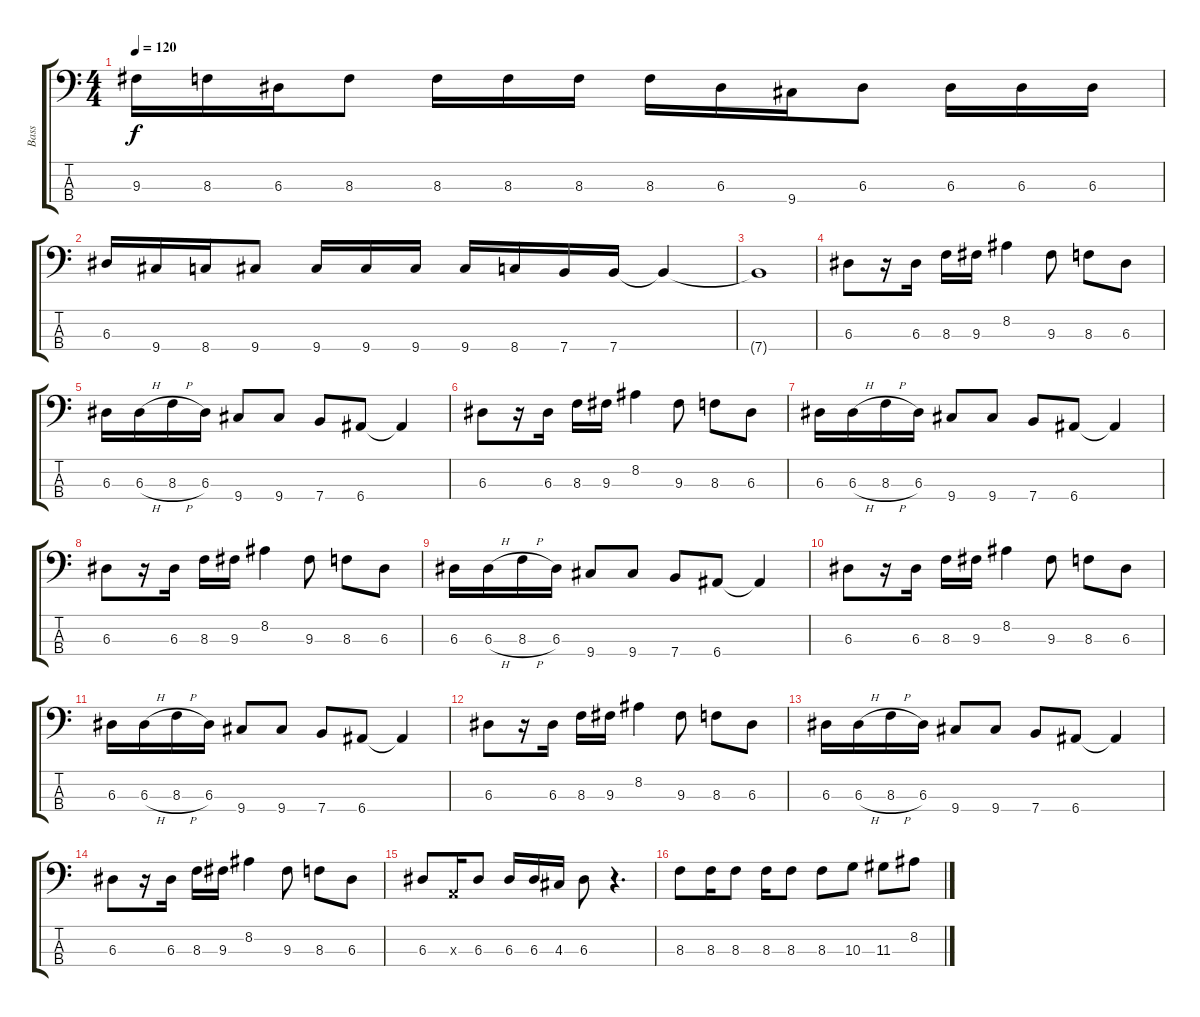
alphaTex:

\track ("Bass" "Bass") {instrument electricbassfinger}
\staff {score tabs}
\tuning (G2 D2 A1 E1) {hide}
\ts (4 4)
\tempo 120
\clef f4
\ks c
9.3.16{dy f} 8.3.16 6.3.16 8.3.8 8.3.16 8.3.16 8.3.16 8.3.16 6.3.16 9.4.16 6.3.8 6.3.16 6.3.16 6.3.16 |
6.3.16 9.4.16 8.4.16 9.4.8 9.4.16 9.4.16 9.4.16 9.4.16 8.4.16 7.4.16 7.4.16 7.4{t}.4 |
7.4{t}.1 |
6.3.8 r.16 6.3.16 8.3.16 9.3.16 8.2.4 9.3.8 8.3.8 6.3.8 |
6.3.16 6.3{h}.16 8.3{h}.16 6.3.16 9.4.8 9.4.8 7.4.8 6.4.8 6.4{t}.4 |
6.3.8 r.16 6.3.16 8.3.16 9.3.16 8.2.4 9.3.8 8.3.8 6.3.8 |
6.3.16 6.3{h}.16 8.3{h}.16 6.3.16 9.4.8 9.4.8 7.4.8 6.4.8 6.4{t}.4 |
6.3.8 r.16 6.3.16 8.3.16 9.3.16 8.2.4 9.3.8 8.3.8 6.3.8 |
6.3.16 6.3{h}.16 8.3{h}.16 6.3.16 9.4.8 9.4.8 7.4.8 6.4.8 6.4{t}.4 |
6.3.8 r.16 6.3.16 8.3.16 9.3.16 8.2.4 9.3.8 8.3.8 6.3.8 |
6.3.16 6.3{h}.16 8.3{h}.16 6.3.16 9.4.8 9.4.8 7.4.8 6.4.8 6.4{t}.4 |
6.3.8 r.16 6.3.16 8.3.16 9.3.16 8.2.4 9.3.8 8.3.8 6.3.8 |
6.3.16 6.3{h}.16 8.3{h}.16 6.3.16 9.4.8 9.4.8 7.4.8 6.4.8 6.4{t}.4 |
6.3.8 r.16 6.3.16 8.3.16 9.3.16 8.2.4 9.3.8 8.3.8 6.3.8 |
6.3.8 0.3{x}.16 6.3.8 6.3.16 6.3.16 4.3.16 6.3.8 r.4{d} |
8.3.8 8.3.16 8.3.8 8.3.16 8.3.8 8.3.8 10.3.8 11.3.8 8.2.8
